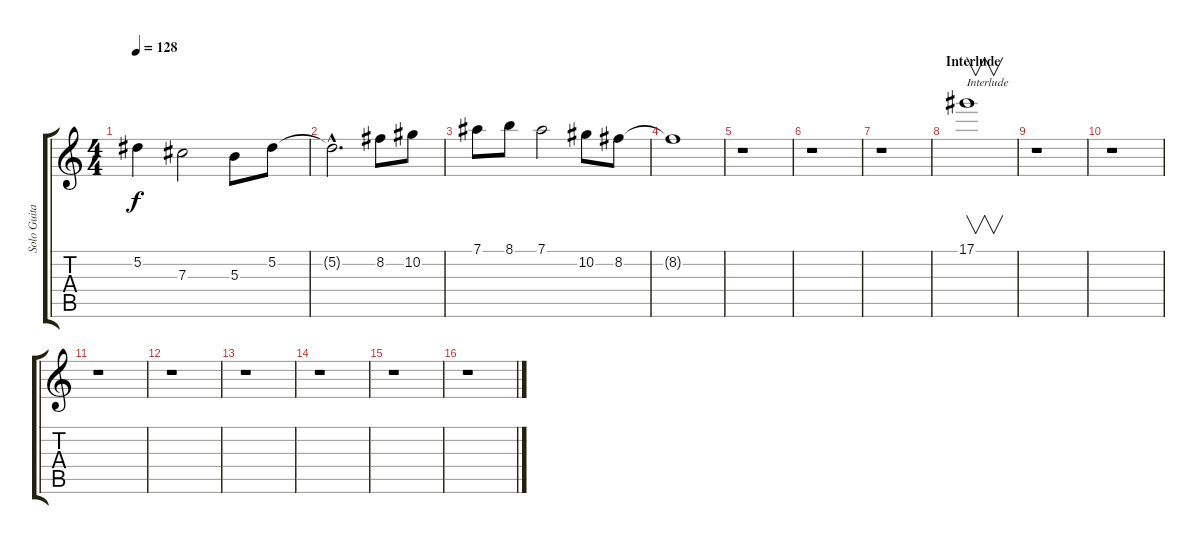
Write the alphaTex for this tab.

\track ("Solo Guitar" "Solo Guita") {instrument overdrivenguitar}
\staff {score tabs}
\tuning (Eb4 Bb3 Gb3 Db3 Ab2 Eb2) {hide}
\ts (4 4)
\tempo 128
\clef g2
\ks c
5.2.4{dy f} 7.3.2 5.3.8 5.2.8 |
5.2{hac t}.2{d} 8.2.8 10.2.8 |
7.1.8 8.1.8 7.1.2 10.2.8 8.2.8 |
8.2{t}.1 |
r.1 |
r.1 |
r.1 |
\section ("" "Interlude")
17.1.1{v txt "Interlude"} |
r.1 |
r.1 |
r.1 |
r.1 |
r.1 |
r.1 |
r.1 |
r.1
